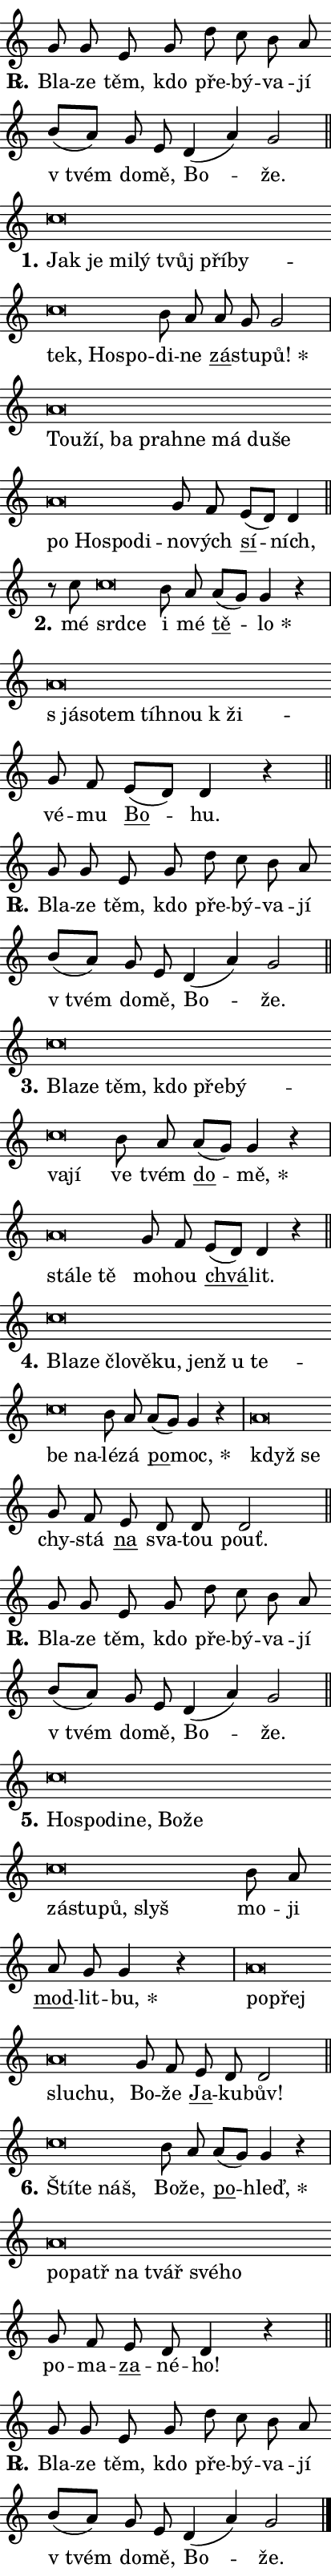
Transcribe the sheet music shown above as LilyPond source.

\version "2.22.1"
\header { tagline = "" }
\paper {
  indent = 0\cm
  top-margin = 0\cm
  right-margin = 0\cm
  bottom-margin = 0\cm
  left-margin = 0\cm
  paper-width = 7\cm
  page-breaking = #ly:one-page-breaking
  system-system-spacing.basic-distance = #11
  score-system-spacing.basic-distance = #11
  ragged-last = ##f
}


%% Author: Thomas Morley
%% https://lists.gnu.org/archive/html/lilypond-user/2020-05/msg00002.html
#(define (line-position grob)
"Returns position of @var[grob} in current system:
   @code{'start}, if at first time-step
   @code{'end}, if at last time-step
   @code{'middle} otherwise
"
  (let* ((col (ly:item-get-column grob))
         (ln (ly:grob-object col 'left-neighbor))
         (rn (ly:grob-object col 'right-neighbor))
         (col-to-check-left (if (ly:grob? ln) ln col))
         (col-to-check-right (if (ly:grob? rn) rn col))
         (break-dir-left
           (and
             (ly:grob-property col-to-check-left 'non-musical #f)
             (ly:item-break-dir col-to-check-left)))
         (break-dir-right
           (and
             (ly:grob-property col-to-check-right 'non-musical #f)
             (ly:item-break-dir col-to-check-right))))
        (cond ((eqv? 1 break-dir-left) 'start)
              ((eqv? -1 break-dir-right) 'end)
              (else 'middle))))

#(define (tranparent-at-line-position vctor)
  (lambda (grob)
  "Relying on @code{line-position} select the relevant enry from @var{vctor}.
Used to determine transparency,"
    (case (line-position grob)
      ((end) (not (vector-ref vctor 0)))
      ((middle) (not (vector-ref vctor 1)))
      ((start) (not (vector-ref vctor 2))))))

noteHeadBreakVisibility =
#(define-music-function (break-visibility)(vector?)
"Makes @code{NoteHead}s transparent relying on @var{break-visibility}"
#{
  \override NoteHead.transparent =
    #(tranparent-at-line-position break-visibility)
#})

#(define delete-ledgers-for-transparent-note-heads
  (lambda (grob)
    "Reads whether a @code{NoteHead} is transparent.
If so this @code{NoteHead} is removed from @code{'note-heads} from
@var{grob}, which is supposed to be @code{LedgerLineSpanner}.
As a result ledgers are not printed for this @code{NoteHead}"
    (let* ((nhds-array (ly:grob-object grob 'note-heads))
           (nhds-list
             (if (ly:grob-array? nhds-array)
                 (ly:grob-array->list nhds-array)
                 '()))
           ;; Relies on the transparent-property being done before
           ;; Staff.LedgerLineSpanner.after-line-breaking is executed.
           ;; This is fragile ...
           (to-keep
             (remove
               (lambda (nhd)
                 (ly:grob-property nhd 'transparent #f))
               nhds-list)))
      ;; TODO find a better method to iterate over grob-arrays, similiar
      ;; to filter/remove etc for lists
      ;; For now rebuilt from scratch
      (set! (ly:grob-object grob 'note-heads)  '())
      (for-each
        (lambda (nhd)
          (ly:pointer-group-interface::add-grob grob 'note-heads nhd))
        to-keep))))

hideNotes = {
  \noteHeadBreakVisibility #begin-of-line-visible
}
unHideNotes = {
  \noteHeadBreakVisibility #all-visible
}

% work-around for resetting accidentals
% https://lilypond.org/doc/v2.23/Documentation/notation/displaying-rhythms#unmetered-music
cadenzaMeasure = {
  \cadenzaOff
  \partial 1024 s1024
  \cadenzaOn
}

#(define-markup-command (accent layout props text) (markup?)
  "Underline accented syllable"
  (interpret-markup layout props
    #{\markup \override #'(offset . 4.3) \underline { #text }#}))

responsum = \markup \concat {
  "R" \hspace #-1.05 \path #0.1 #'((moveto 0 0.07) (lineto 0.9 0.8)) \hspace #0.05 "."
}

\layout {
    \context {
        \Staff
        \remove "Time_signature_engraver"
        \override LedgerLineSpanner.after-line-breaking = #delete-ledgers-for-transparent-note-heads
    }
    \context {
        \Voice {
            \override NoteHead.output-attributes = #'((class . "notehead"))
            \override Hairpin.height = #0.55
        }
    }
    \context {
        \Lyrics {
            \override StanzaNumber.output-attributes = #'((class . "stanzanumber"))
            \override LyricSpace.minimum-distance = #0.9
            \override LyricText.font-name = #"TeX Gyre Schola"
            \override LyricText.font-size = 1
            \override StanzaNumber.font-name = #"TeX Gyre Schola Bold"
            \override StanzaNumber.font-size = 1
        }
    }
}

% magnetic-lyrics.ily
%
%   written by
%     Jean Abou Samra <jean@abou-samra.fr>
%     Werner Lemberg <wl@gnu.org>
%
%   adapted by
%     Jiri Hon <jiri.hon@gmail.com>
%
% Version 2022-Apr-15

% https://www.mail-archive.com/lilypond-user@gnu.org/msg149350.html

#(define (Left_hyphen_pointer_engraver context)
   "Collect syllable-hyphen-syllable occurrences in lyrics and store
them in properties.  This engraver only looks to the left.  For
example, if the lyrics input is @code{foo -- bar}, it does the
following.

@itemize @bullet
@item
Set the @code{text} property of the @code{LyricHyphen} grob between
@q{foo} and @q{bar} to @code{foo}.

@item
Set the @code{left-hyphen} property of the @code{LyricText} grob with
text @q{foo} to the @code{LyricHyphen} grob between @q{foo} and
@q{bar}.
@end itemize

Use this auxiliary engraver in combination with the
@code{lyric-@/text::@/apply-@/magnetic-@/offset!} hook."
   (let ((hyphen #f)
         (text #f))
     (make-engraver
      (acknowledgers
       ((lyric-syllable-interface engraver grob source-engraver)
        (set! text grob)))
      (end-acknowledgers
       ((lyric-hyphen-interface engraver grob source-engraver)
        ;(when (not (grob::has-interface grob 'lyric-space-interface))
          (set! hyphen grob)));)
      ((stop-translation-timestep engraver)
       (when (and text hyphen)
         (ly:grob-set-object! text 'left-hyphen hyphen))
       (set! text #f)
       (set! hyphen #f)))))

#(define (lyric-text::apply-magnetic-offset! grob)
   "If the space between two syllables is less than the value in
property @code{LyricText@/.details@/.squash-threshold}, move the right
syllable to the left so that it gets concatenated with the left
syllable.

Use this function as a hook for
@code{LyricText@/.after-@/line-@/breaking} if the
@code{Left_@/hyphen_@/pointer_@/engraver} is active."
   (let ((hyphen (ly:grob-object grob 'left-hyphen #f)))
     (when hyphen
       (let ((left-text (ly:spanner-bound hyphen LEFT)))
         (when (grob::has-interface left-text 'lyric-syllable-interface)
           (let* ((common (ly:grob-common-refpoint grob left-text X))
                  (this-x-ext (ly:grob-extent grob common X))
                  (left-x-ext
                   (begin
                     ;; Trigger magnetism for left-text.
                     (ly:grob-property left-text 'after-line-breaking)
                     (ly:grob-extent left-text common X)))
                  ;; `delta` is the gap width between two syllables.
                  (delta (- (interval-start this-x-ext)
                            (interval-end left-x-ext)))
                  (details (ly:grob-property grob 'details))
                  (threshold (assoc-get 'squash-threshold details 0.2)))
             (when (< delta threshold)
               (let* (;; We have to manipulate the input text so that
                      ;; ligatures crossing syllable boundaries are not
                      ;; disabled.  For languages based on the Latin
                      ;; script this is essentially a beautification.
                      ;; However, for non-Western scripts it can be a
                      ;; necessity.
                      (lt (ly:grob-property left-text 'text))
                      (rt (ly:grob-property grob 'text))
                      (is-space (grob::has-interface hyphen 'lyric-space-interface))
                      (space (if is-space " " ""))
                      (space-markup (grob-interpret-markup grob " "))
                      (space-size (interval-length (ly:stencil-extent space-markup X)))
                      (extra-delta (if is-space space-size 0))
                      ;; Append new syllable.
                      (ltrt-space (if (and (string? lt) (string? rt))
                                (string-append lt space rt)
                                (make-concat-markup (list lt space rt))))
                      ;; Right-align `ltrt` to the right side.
                      (ltrt-space-markup (grob-interpret-markup
                               grob
                               (make-translate-markup
                                (cons (interval-length this-x-ext) 0)
                                (make-right-align-markup ltrt-space)))))
                 (begin
                   ;; Don't print `left-text`.
                   (ly:grob-set-property! left-text 'stencil #f)
                   ;; Set text and stencil (which holds all collected
                   ;; syllables so far) and shift it to the left.
                   (ly:grob-set-property! grob 'text ltrt-space)
                   (ly:grob-set-property! grob 'stencil ltrt-space-markup)
                   (ly:grob-translate-axis! grob (- (- delta extra-delta)) X))))))))))


#(define (lyric-hyphen::displace-bounds-first grob)
   ;; Make very sure this callback isn't triggered too early.
   (let ((left (ly:spanner-bound grob LEFT))
         (right (ly:spanner-bound grob RIGHT)))
     (ly:grob-property left 'after-line-breaking)
     (ly:grob-property right 'after-line-breaking)
     (ly:lyric-hyphen::print grob)))

squashThreshold = #0.4

\layout {
  \context {
    \Lyrics
    \consists #Left_hyphen_pointer_engraver
    \override LyricText.after-line-breaking =
      #lyric-text::apply-magnetic-offset!
    \override LyricHyphen.stencil = #lyric-hyphen::displace-bounds-first
    \override LyricText.details.squash-threshold = \squashThreshold
    \override LyricHyphen.minimum-distance = 0
    \override LyricHyphen.minimum-length = \squashThreshold
  }
}

squash = \override LyricText.details.squash-threshold = 9999
unSquash = \override LyricText.details.squash-threshold = \squashThreshold

left = \override LyricText.self-alignment-X = #LEFT
unLeft = \revert LyricText.self-alignment-X

starOffset = #(lambda (grob) 
                (let ((x_offset (ly:self-alignment-interface::aligned-on-x-parent grob)))
                  (if (= x_offset 0) 0 (+ x_offset 1.2))))

star = #(define-music-function (syllable)(string?)
"Append star separator at the end of a syllable"
#{
  \once \override LyricText.X-offset = #starOffset
  \lyricmode { \markup {
    #syllable
    \override #'((font-name . "TeX Gyre Schola Bold")) \hspace #0.2 \lower #0.65 \larger "*"
  } }
#})

starAccent = #(define-music-function (syllable)(string?)
"Append star separator at the end of a syllable and make accent"
#{
  \once \override LyricText.X-offset = #starOffset
  \lyricmode { \markup {
    \accent #syllable
    \override #'((font-name . "TeX Gyre Schola Bold")) \hspace #0.2 \lower #0.65 \larger "*"
  } }
#})

breath = #(define-music-function (syllable)(string?)
"Append breathing indicator at the end of a syllable"
#{
  \lyricmode { \markup { #syllable "+" } }
#})

optionalBreath = #(define-music-function (syllable)(string?)
"Append optional breathing indicator at the end of a syllable"
#{
  \lyricmode { \markup { #syllable "(+)" } }
#})


\score {
    <<
        \new Voice = "melody" { \cadenzaOn \key c \major \relative { g'8 g e g d' c b a \bar "" b[( a)] \bar "" g e \bar "" d4( a') g2 \cadenzaMeasure \bar "||" \break }
\relative { c''\breve*1/16 \hideNotes \breve*1/16 \bar "" \breve*1/16 \bar "" \breve*1/16 \bar "" \breve*1/16 \bar "" \breve*1/16 \bar "" \breve*1/16 \bar "" \breve*1/16 \bar "" \breve*1/16 \breve*1/16 \bar "" \unHideNotes b8 a \bar "" a g g2 \cadenzaMeasure \bar "|" a\breve*1/16 \hideNotes \breve*1/16 \bar "" \breve*1/16 \bar "" \breve*1/16 \bar "" \breve*1/16 \bar "" \breve*1/16 \bar "" \breve*1/16 \bar "" \breve*1/16 \bar "" \breve*1/16 \bar "" \breve*1/16 \bar "" \breve*1/16 \breve*1/16 \bar "" \unHideNotes g8 f \bar "" e[( d)] d4 \cadenzaMeasure \bar "||" \break }
\relative { r8 c'' c\breve*1/16 \hideNotes \breve*1/16 \bar "" \unHideNotes b8 a \bar "" a[( g)] g4 r \cadenzaMeasure \bar "|" a\breve*1/16 \hideNotes \breve*1/16 \bar "" \breve*1/16 \bar "" \breve*1/16 \bar "" \breve*1/16 \breve*1/16 \bar "" \unHideNotes g8 f \bar "" e[( d)] d4 r \cadenzaMeasure \bar "||" \break }
\relative { g'8 g e g d' c b a \bar "" b[( a)] \bar "" g e \bar "" d4( a') g2 \cadenzaMeasure \bar "||" \break }
\relative { c''\breve*1/16 \hideNotes \breve*1/16 \bar "" \breve*1/16 \bar "" \breve*1/16 \bar "" \breve*1/16 \bar "" \breve*1/16 \bar "" \breve*1/16 \breve*1/16 \bar "" \unHideNotes b8 a \bar "" a[( g)] g4 r \cadenzaMeasure \bar "|" a\breve*1/16 \hideNotes \breve*1/16 \breve*1/16 \bar "" \unHideNotes g8 f \bar "" e[( d)] d4 r \cadenzaMeasure \bar "||" \break }
\relative { c''\breve*1/16 \hideNotes \breve*1/16 \bar "" \breve*1/16 \bar "" \breve*1/16 \bar "" \breve*1/16 \bar "" \breve*1/16 \bar "" \breve*1/16 \bar "" \breve*1/16 \bar "" \breve*1/16 \breve*1/16 \bar "" \unHideNotes b8 a \bar "" a[( g)] g4 r \cadenzaMeasure \bar "|" a\breve*1/16 \hideNotes \breve*1/16 \bar "" \unHideNotes g8 f \bar "" e d d d2 \cadenzaMeasure \bar "||" \break }
\relative { g'8 g e g d' c b a \bar "" b[( a)] \bar "" g e \bar "" d4( a') g2 \cadenzaMeasure \bar "||" \break }
\relative { c''\breve*1/16 \hideNotes \breve*1/16 \bar "" \breve*1/16 \bar "" \breve*1/16 \bar "" \breve*1/16 \bar "" \breve*1/16 \bar "" \breve*1/16 \bar "" \breve*1/16 \bar "" \breve*1/16 \breve*1/16 \bar "" \unHideNotes b8 a \bar "" a g g4 r \cadenzaMeasure \bar "|" a\breve*1/16 \hideNotes \breve*1/16 \bar "" \breve*1/16 \breve*1/16 \bar "" \unHideNotes g8 f \bar "" e d d2 \cadenzaMeasure \bar "||" \break }
\relative { c''\breve*1/16 \hideNotes \breve*1/16 \breve*1/16 \bar "" \unHideNotes b8 a \bar "" a[( g)] g4 r \cadenzaMeasure \bar "|" a\breve*1/16 \hideNotes \breve*1/16 \bar "" \breve*1/16 \bar "" \breve*1/16 \bar "" \breve*1/16 \breve*1/16 \bar "" \unHideNotes g8 f \bar "" e d d4 r \cadenzaMeasure \bar "||" \break }
\relative { g'8 g e g d' c b a \bar "" b[( a)] \bar "" g e \bar "" d4( a') g2 \cadenzaMeasure \bar "||" \break } \bar "|." }
        \new Lyrics \lyricsto "melody" { \lyricmode { \set stanza = \responsum
Bla -- ze těm, kdo pře -- bý -- va -- jí "v tvém" do -- mě, Bo -- že.
\set stanza = "1."
\left Jak \squash je mi -- lý tvůj pří -- by -- tek, Ho -- spo -- \unLeft \unSquash di -- ne \markup \accent zá -- stu -- \star pů! \left Tou -- \squash ží, ba pra -- hne má du -- še po Ho -- spo -- di -- \unLeft \unSquash no -- vých \markup \accent sí -- ních,
\set stanza = "2."
mé \left srd -- \squash ce \unLeft \unSquash i mé \markup \accent tě -- \star lo \left "s já" -- \squash so -- tem tíh -- nou "k ži" -- \unLeft \unSquash vé -- mu \markup \accent Bo -- hu.
\set stanza = \responsum
Bla -- ze těm, kdo pře -- bý -- va -- jí "v tvém" do -- mě, Bo -- že.
\set stanza = "3."
\left Bla -- \squash ze těm, kdo pře -- bý -- va -- jí \unLeft \unSquash ve tvém \markup \accent do -- \star mě, \left stá -- \squash le tě \unLeft \unSquash mo -- hou \markup \accent chvá -- lit.
\set stanza = "4."
\left Bla -- \squash ze člo -- vě -- ku, jenž u te -- be na -- \unLeft \unSquash lé -- zá \markup \accent po -- \star moc, \left když \squash se \unLeft \unSquash chy -- stá \markup \accent na sva -- tou pouť.
\set stanza = \responsum
Bla -- ze těm, kdo pře -- bý -- va -- jí "v tvém" do -- mě, Bo -- že.
\set stanza = "5."
\left Ho -- \squash spo -- di -- ne, Bo -- že zá -- stu -- pů, slyš \unLeft \unSquash mo -- ji \markup \accent mod -- lit -- \star bu, \left po -- \squash přej slu -- chu, \unLeft \unSquash Bo -- že \markup \accent Ja -- ku -- bův!
\set stanza = "6."
\left Ští -- \squash te náš, \unLeft \unSquash Bo -- že, \markup \accent po -- \star hleď, \left po -- \squash patř na tvář své -- ho \unLeft \unSquash po -- ma -- \markup \accent za -- né -- ho!
\set stanza = \responsum
Bla -- ze těm, kdo pře -- bý -- va -- jí "v tvém" do -- mě, Bo -- že. } }
    >>
    \layout {}
}
